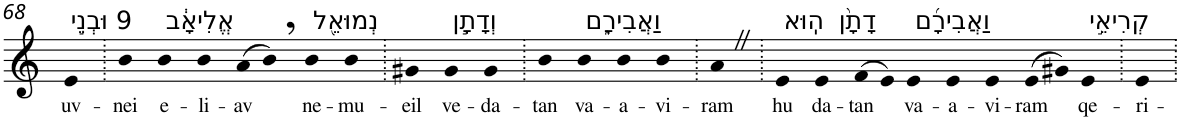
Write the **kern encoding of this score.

**kern	**text
*part1	*part1
*staff1	*staff1
*I"Piano	*
*I'Pno	*
!!LO:PB:g=z
*clefG2	*
*k[]	*
=68	=68
!LO:TX:a:t=9 וּבְנֵ֣י	!
!	!LO:LY:b
4e	uv-
=69.	=69.
!	!LO:LY:b
4b	-nei
!LO:TX:a:t=אֱלִיאָ֔ב	!
!	!LO:LY:b
4b	e-
!	!LO:LY:b
4b	-li-
!	!LO:LY:b
(>8a	-av
8b,)	.
!LO:TX:a:t=נְמוּאֵ֖ל	!
!	!LO:LY:b
4b	ne-
!	!LO:LY:b
4b	-mu-
=70.	=70.
!	!LO:LY:b
4g#X	-eil
!LO:TX:a:t=וְדָתָ֣ן	!
!	!LO:LY:b
4g#	ve-
!	!LO:LY:b
4g#	-da-
=71.	=71.
!	!LO:LY:b
4b	-tan
!LO:TX:a:t=וַאֲבִירָ֑ם	!
!	!LO:LY:b
4b	va-
!	!LO:LY:b
4b	-a-
!	!LO:LY:b
4b	-vi-
=72.	=72.
!	!LO:LY:b
4aZ	-ram
=73.	=73.
!LO:TX:a:t=הֽוּא	!
!	!LO:LY:b
4e	hu
!LO:TX:a:t=דָתָ֨ן	!
!	!LO:LY:b
4e	da-
!	!LO:LY:b
(>8f	-tan
8e)	.
!LO:TX:a:t=וַאֲבִירָ֜ם	!
!	!LO:LY:b
4e	va-
!	!LO:LY:b
4e	-a-
!	!LO:LY:b
4e	-vi-
!	!LO:LY:b
(>8e	-ram
8g#X)	.
!LO:TX:a:t=קְרִיאֵ֣י	!
!	!LO:LY:b
4e	qe-
=74.	=74.
!	!LO:LY:b
4e	-ri-
=.	=.
*-	*-
